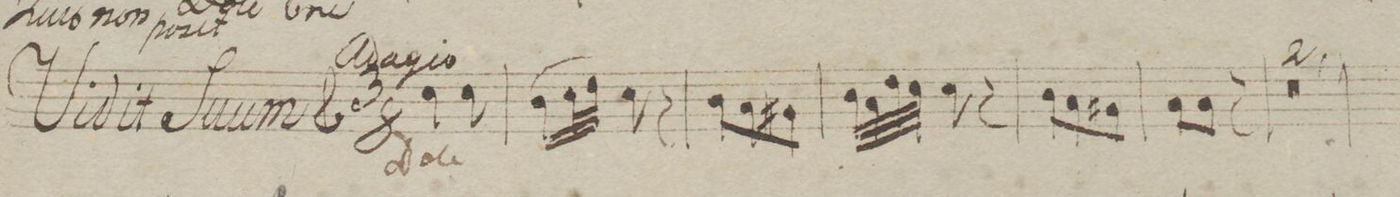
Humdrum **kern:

**kern	**dynam
*I"Clarinetto 2do. in B.	*
*clefG2	*
*k[b-e-]	*
*M6/8	*
*k[b-e-]	*
*M3/8	*
4b-\	.
8b-\	.
=71	=71
*16\right	*
(16a\LL	.
*32\right	*
32b-\	.
32cc\JJ)	.
8b-\	.
8r	.
=72	=72
8a\L	.
8g\	.
8f#X\J	.
=73	=73
32a\LLL	.
32g\	.
32cc\	.
32b-\JJJ	.
8b-\	.
8r	.
=74	=74
8a\L	.
8g\	.
8f#X\J	.
=75	=75
8g\L	.
8g\J	.
8r	.
=76	=76
2.r	.
=77	=77
=78	=78
*-	*-
